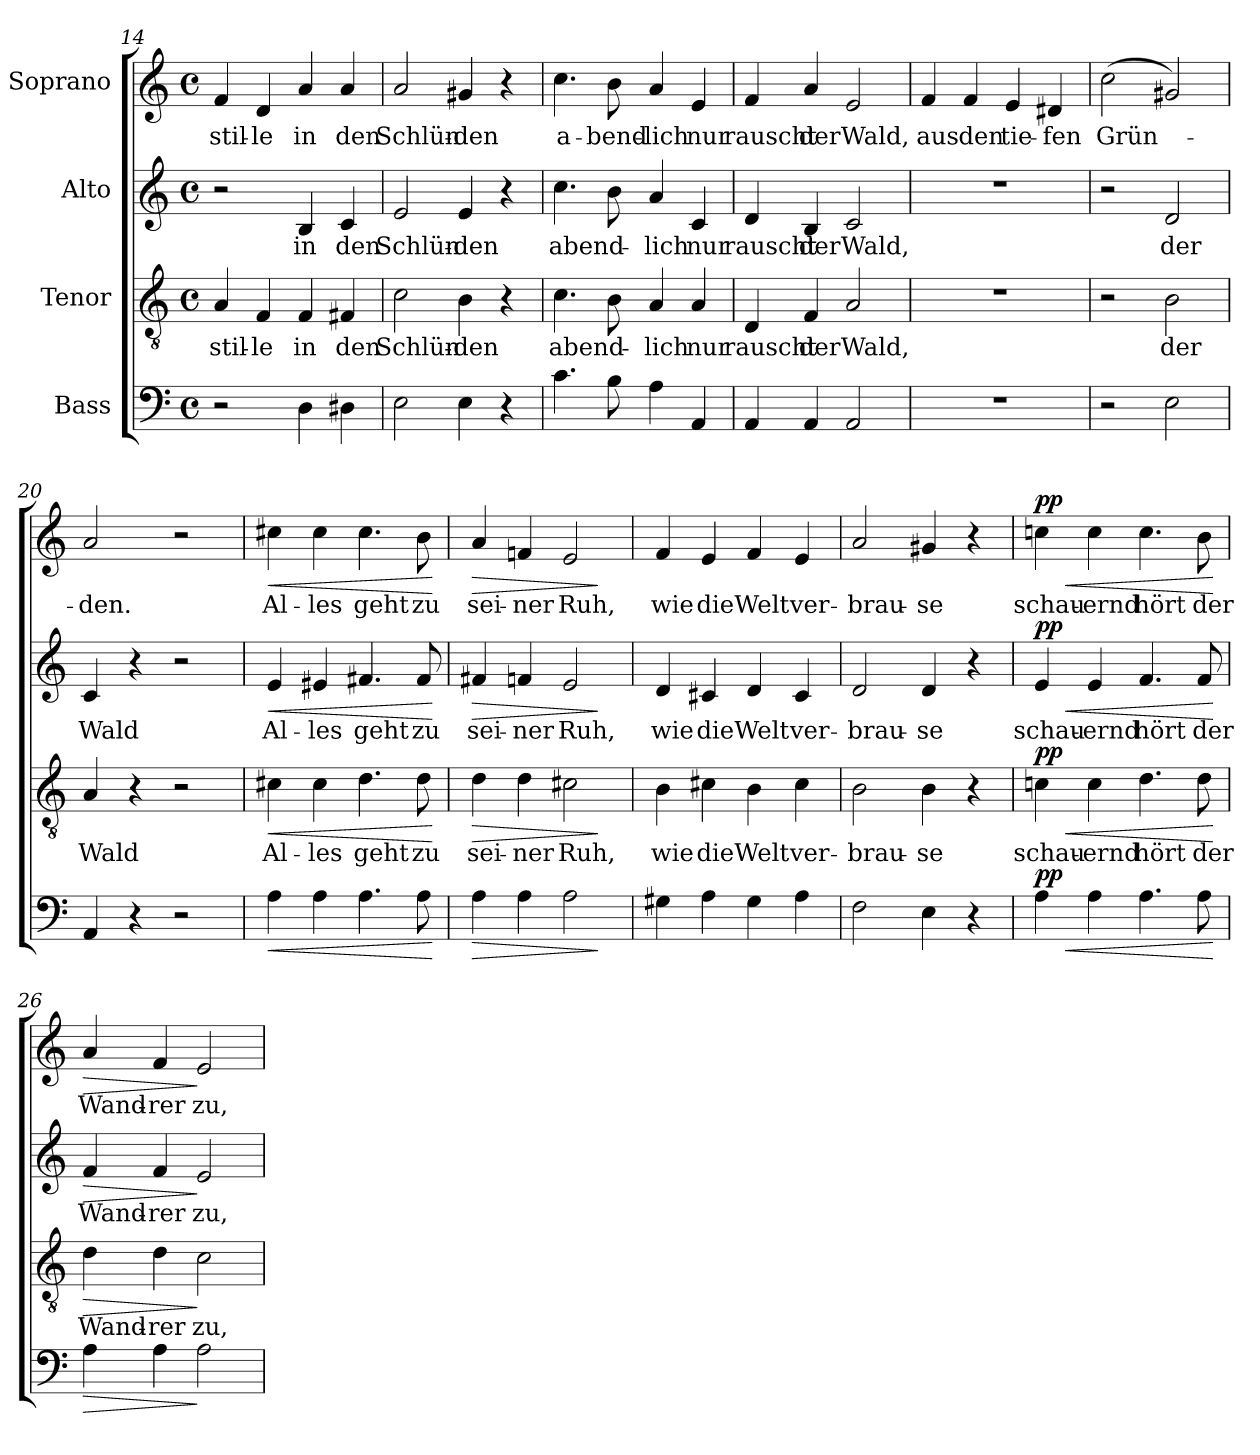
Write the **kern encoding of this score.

**kern	**dynam	**kern	**text	**dynam	**kern	**text	**dynam	**kern	**text	**dynam
*part4	*part4	*part3	*part3	*part3	*part2	*part2	*part2	*part1	*part1	*part1
*staff4	*staff4	*staff3	*staff3	*staff3	*staff2	*staff2	*staff2	*staff1	*staff1	*staff1
*I"Bass	*	*I"Tenor	*	*	*I"Alto	*	*	*I"Soprano	*	*
*clefF4	*	*clefGv2	*	*	*clefG2	*	*	*clefG2	*	*
*k[]	*	*k[]	*	*	*k[]	*	*	*k[]	*	*
*M4/4	*	*M4/4	*	*	*M4/4	*	*	*M4/4	*	*
*met(c)	*	*met(c)	*	*	*met(c)	*	*	*met(c)	*	*
=14	=14	=14	=14	=14	=14	=14	=14	=14	=14	=14
2r	.	4A/	stil-	.	2r	.	.	4f/	stil-	.
.	.	4F/	-le	.	.	.	.	4d/	-le	.
4D\	.	4F/	in	.	4B/	in	.	4a/	in	.
4D#X\	.	4F#X/	den	.	4c/	den	.	4a/	den	.
=15	=15	=15	=15	=15	=15	=15	=15	=15	=15	=15
2E\	.	2c\	Schlün-	.	2e/	Schlün-	.	2a/	Schlün-	.
4E\	.	4B\	-den	.	4e/	-den	.	4g#X/	-den	.
4r	.	4r	.	.	4r	.	.	4r	.	.
=16	=16	=16	=16	=16	=16	=16	=16	=16	=16	=16
4.c\	.	4.c\	abend-	.	4.cc\	abend-	.	4.cc\	a-	.
8B\	.	8B\	.	.	8b\	.	.	8b\	-bend-	.
4A\	.	4A/	-lich	.	4a/	-lich	.	4a/	-lich	.
4AA/	.	4A/	nur	.	4c/	nur	.	4e/	nur	.
=17	=17	=17	=17	=17	=17	=17	=17	=17	=17	=17
4AA/	.	4D/	rauscht	.	4d/	rauscht	.	4f/	rauscht	.
4AA/	.	4F/	der	.	4B/	der	.	4a/	der	.
2AA/	.	2A/	Wald,	.	2c/	Wald,	.	2e/	Wald,	.
=18	=18	=18	=18	=18	=18	=18	=18	=18	=18	=18
1r	.	1r	.	.	1r	.	.	4f/	aus	.
.	.	.	.	.	.	.	.	4f/	den	.
.	.	.	.	.	.	.	.	4e/	tie-	.
.	.	.	.	.	.	.	.	4d#X/	-fen	.
=19	=19	=19	=19	=19	=19	=19	=19	=19	=19	=19
2r	.	2r	.	.	2r	.	.	(2cc\	Grün-	.
2E\	.	2B\	der	.	2d/	der	.	2g#X/)	.	.
=20	=20	=20	=20	=20	=20	=20	=20	=20	=20	=20
4AA/	.	4A/	Wald	.	4c/	Wald	.	2a/	-den.	.
4r	.	4r	.	.	4r	.	.	.	.	.
2r	.	2r	.	.	2r	.	.	2r	.	.
=21	=21	=21	=21	=21	=21	=21	=21	=21	=21	=21
!	!LO:HP:b	!	!	!LO:HP:b	!	!	!LO:HP:b	!	!	!LO:HP:b
4A\	<	4c#X\	Al-	<	4e/	Al-	<	4cc#X\	Al-	<
4A\	.	4c#\	-les	.	4e#X/	-les	.	4cc#\	-les	.
4.A\	.	4.d\	geht	.	4.f#X/	geht	.	4.cc#\	geht	.
8A\	.	8d\	zu	.	8f#/	zu	.	8b\	zu	.
.	[	.	.	[	.	.	[	.	.	[
=22	=22	=22	=22	=22	=22	=22	=22	=22	=22	=22
!	!LO:HP:b	!	!	!LO:HP:b	!	!	!LO:HP:b	!	!	!LO:HP:b
4A\	>	4d\	sei-	>	4f#X/	sei-	>	4a/	sei-	>
4A\	.	4d\	-ner	.	4fn/	-ner	.	4fn/	-ner	.
2A\	.	2c#X\	Ruh,	.	2e/	Ruh,	.	2e/	Ruh,	.
.	]	.	.	]	.	.	]	.	.	]
=23	=23	=23	=23	=23	=23	=23	=23	=23	=23	=23
4G#X\	.	4B\	wie	.	4d/	wie	.	4f/	wie	.
4A\	.	4c#X\	die	.	4c#X/	die	.	4e/	die	.
4G#\	.	4B\	Welt	.	4d/	Welt	.	4f/	Welt	.
4A\	.	4c#\	ver-	.	4c#/	ver-	.	4e/	ver-	.
=24	=24	=24	=24	=24	=24	=24	=24	=24	=24	=24
2F\	.	2B\	-brau-	.	2d/	-brau-	.	2a/	-brau-	.
4E\	.	4B\	-se	.	4d/	-se	.	4g#X/	-se	.
4r	.	4r	.	.	4r	.	.	4r	.	.
=25	=25	=25	=25	=25	=25	=25	=25	=25	=25	=25
!	!LO:HP:b	!	!	!LO:HP:b	!	!	!LO:HP:b	!	!	!LO:HP:b
!	!LO:DY:n=1:a	!	!	!LO:DY:n=1:a	!	!	!LO:DY:n=1:a	!	!	!LO:DY:n=1:a
4A\	< pp	4cn\	schau-	< pp	4e/	schau-	< pp	4ccn\	schau-	< pp
4A\	.	4c\	-ernd	.	4e/	-ernd	.	4cc\	-ernd	.
4.A\	.	4.d\	hört	.	4.f/	hört	.	4.cc\	hört	.
8A\	.	8d\	der	.	8f/	der	.	8b\	der	.
.	[	.	.	[	.	.	[	.	.	[
=26	=26	=26	=26	=26	=26	=26	=26	=26	=26	=26
!	!LO:HP:b	!	!	!LO:HP:b	!	!	!LO:HP:b	!	!	!LO:HP:b
4A\	>	4d\	Wand-	>	4f/	Wand-	>	4a/	Wand-	>
4A\	.	4d\	-rer	.	4f/	-rer	.	4f/	-rer	.
2A\	]	2c\	zu,	]	2e/	zu,	]	2e/	zu,	]
=	=	=	=	=	=	=	=	=	=	=
*-	*-	*-	*-	*-	*-	*-	*-	*-	*-	*-
